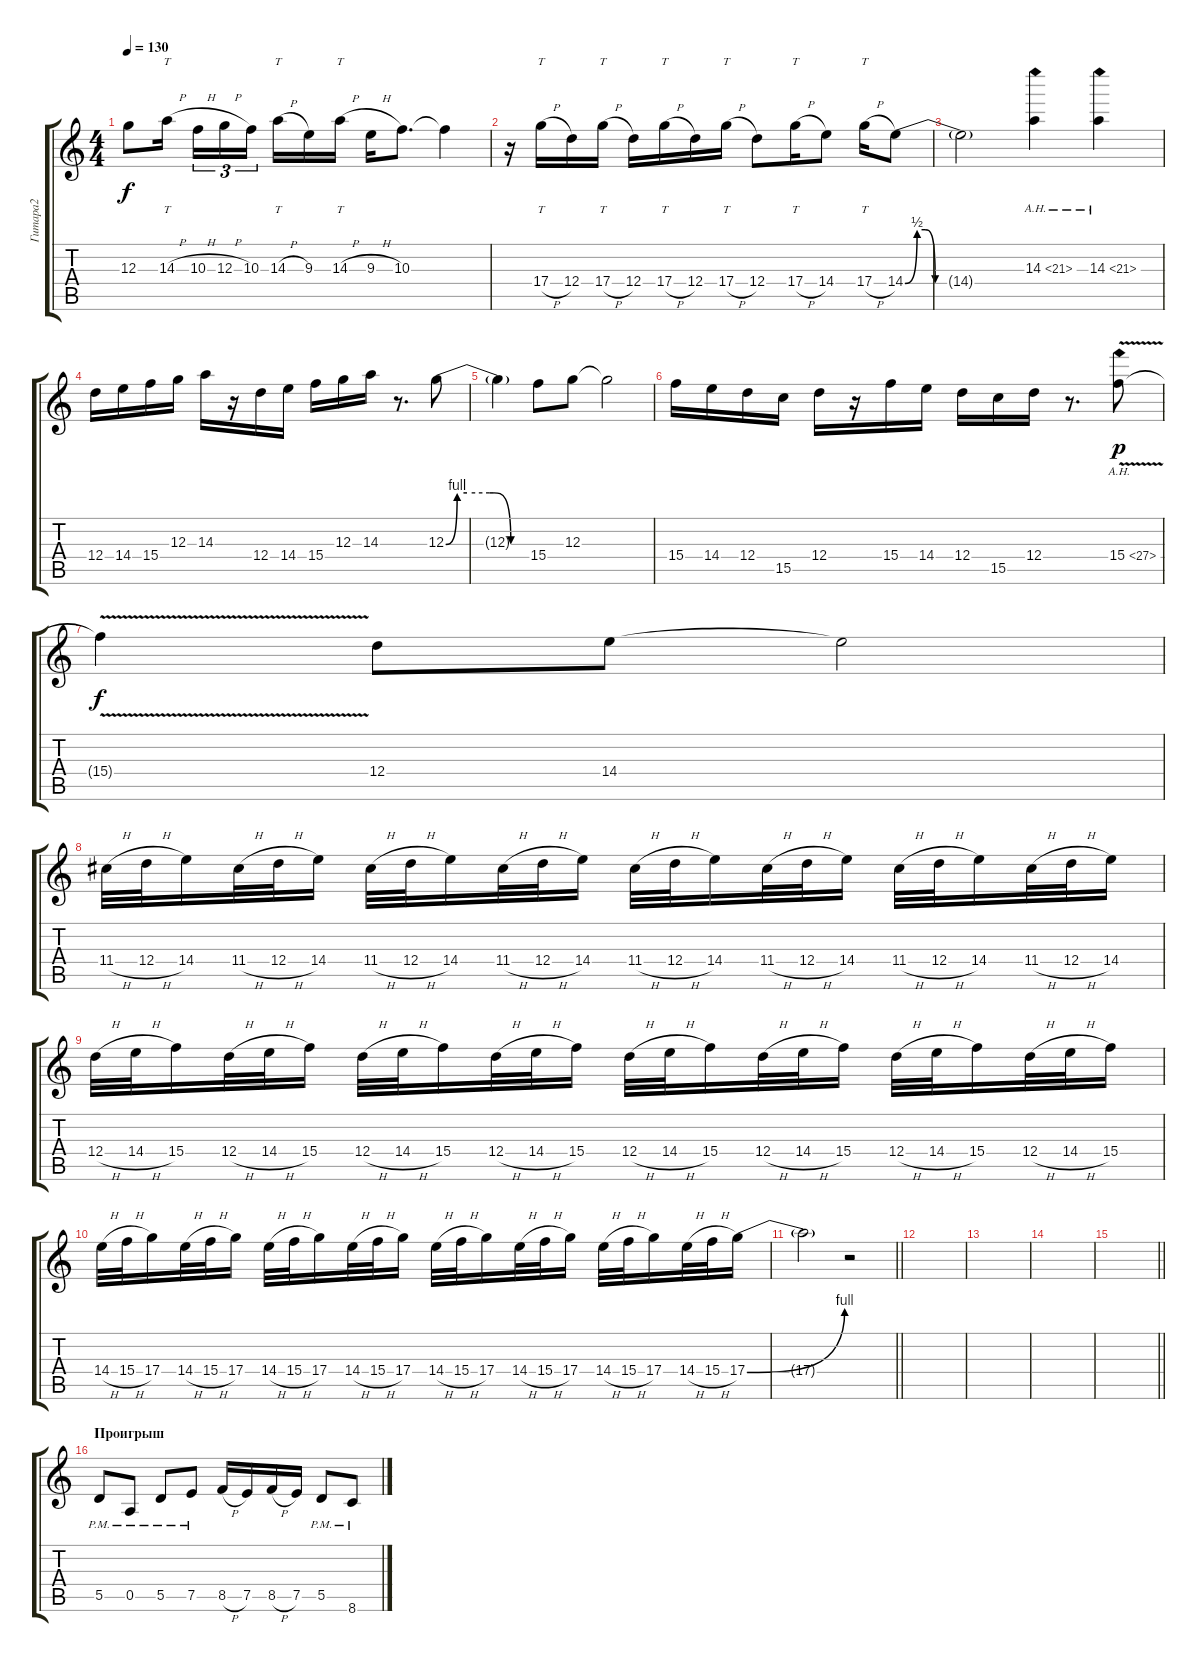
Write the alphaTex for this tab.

\track ("Гитара2" "Гитара2") {instrument distortionguitar}
\staff {score tabs}
\tuning (E4 B3 G3 D3 A2 E2) {hide}
\ts (4 4)
\tempo 130
\clef g2
\ks c
12.3.8{dy f} 14.3{h}.16{tt beam splitsecondary} 10.3{h}.16{tu (3 2)} 12.3{h}.16{tu (3 2)} 10.3.16{tu (3 2) beam splitsecondary} 14.3{h}.16{tt} 9.3.16 14.3{h}.16{tt} 9.3{h}.16 10.3.8{d} 10.3{t}.4 |
r.16 17.4{h}.16{tt} 12.4.16 17.4{h}.16{tt} 12.4.16 17.4{h}.16{tt} 12.4.16 17.4{h}.16{tt} 12.4.8 17.4{h}.16{tt} 14.4.8 17.4{h}.16{tt} 14.4{be (custom 0 0 6 2 10 2 15 0 60 0)}.8 |
14.4{t}.2 14.3{ah 7}.4 14.3{ah 7}.4 |
12.4.16 14.4.16 15.4.16 12.3.16 14.3.16 r.16 12.4.16 14.4.16 15.4.16 12.3.16 14.3.16 r.8{d} 12.3{be (custom 0 0 8 4 15 4 31 4 34 4 46 0 60 0)}.8 |
12.3{t}.4 15.4.8 12.3.8 12.3{t}.2 |
15.4.16 14.4.16 12.4.16 15.5.16 12.4.16 r.16 15.4.16 14.4.16 12.4.16 15.5.16 12.4.16 r.8{d} 15.4{ah 12 v}.8{dy p} |
15.4{t}.4{dy f} 12.4.8 14.4.8 14.4{t}.2 |
11.4{h}.32 12.4{h}.32 14.4.16 11.4{h}.32 12.4{h}.32 14.4.16 11.4{h}.32 12.4{h}.32 14.4.16 11.4{h}.32 12.4{h}.32 14.4.16 11.4{h}.32 12.4{h}.32 14.4.16 11.4{h}.32 12.4{h}.32 14.4.16 11.4{h}.32 12.4{h}.32 14.4.16 11.4{h}.32 12.4{h}.32 14.4.16 |
12.4{h}.32 14.4{h}.32 15.4.16 12.4{h}.32 14.4{h}.32 15.4.16 12.4{h}.32 14.4{h}.32 15.4.16 12.4{h}.32 14.4{h}.32 15.4.16 12.4{h}.32 14.4{h}.32 15.4.16 12.4{h}.32 14.4{h}.32 15.4.16 12.4{h}.32 14.4{h}.32 15.4.16 12.4{h}.32 14.4{h}.32 15.4.16 |
14.4{h}.32 15.4{h}.32 17.4.16 14.4{h}.32 15.4{h}.32 17.4.16 14.4{h}.32 15.4{h}.32 17.4.16 14.4{h}.32 15.4{h}.32 17.4.16 14.4{h}.32 15.4{h}.32 17.4.16 14.4{h}.32 15.4{h}.32 17.4.16 14.4{h}.32 15.4{h}.32 17.4.16 14.4{h}.32 15.4{h}.32 17.4{be (bend 0 0 60 4)}.16 |
\barLineRight lightlight
17.4{t}.2 r.2 |
|
|
|
\barLineRight lightlight
|
\section ("" "Проигрыш")
5.5{pm}.8 0.5{pm}.8 5.5{pm}.8 7.5{pm}.8 8.5{h}.16 7.5.16 8.5{h}.16 7.5.16 5.5{pm}.8 8.6{pm}.8
